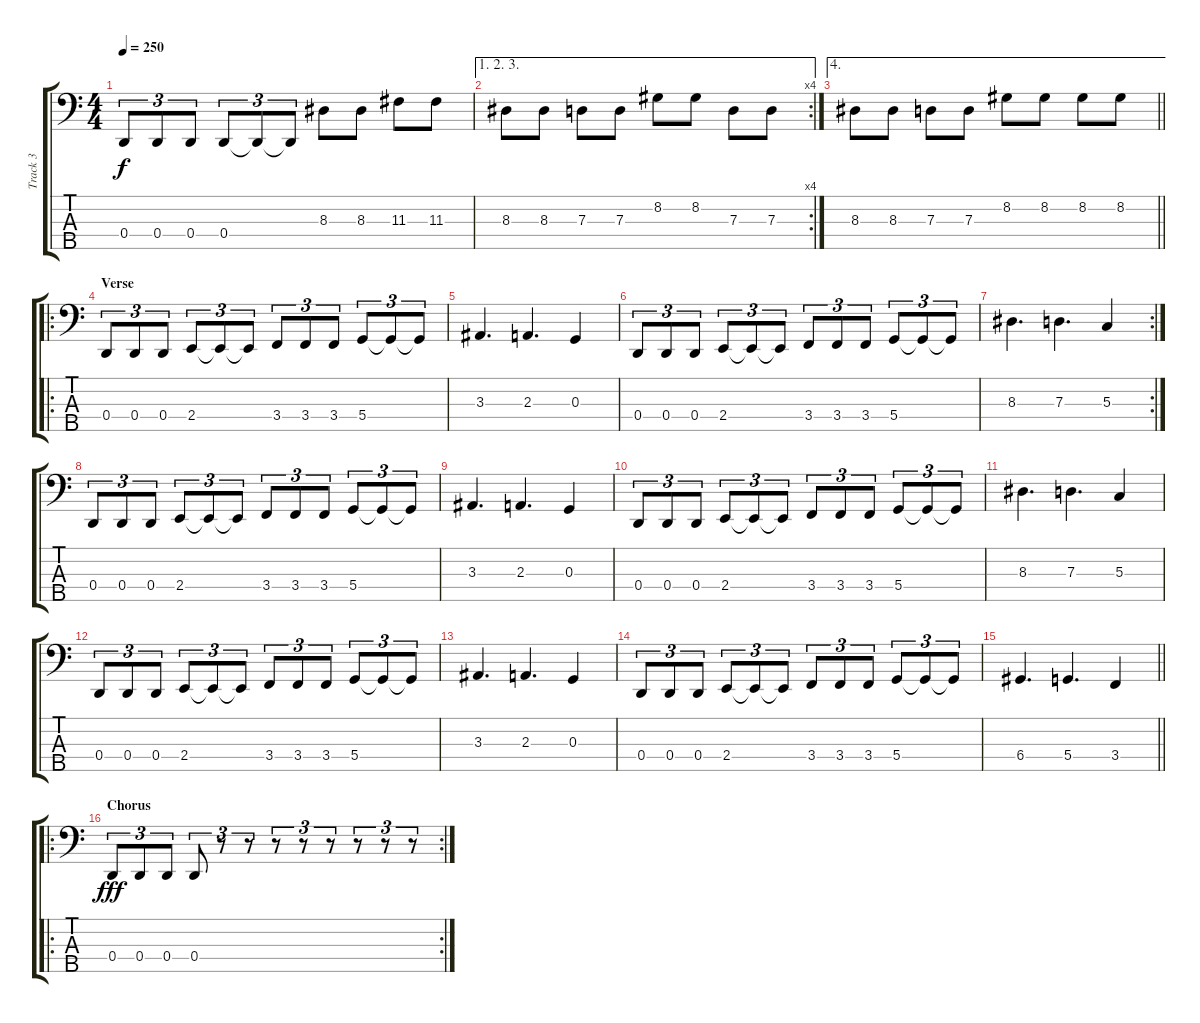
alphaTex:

\track ("Track 3" "Track 3") {instrument electricbasspick}
\staff {score tabs}
\tuning (F2 C2 G1 D1 A0) {hide}
\ts (4 4)
\tempo 250
\clef f4
\ks c
0.4.8{tu (3 2) dy f} 0.4.8{tu (3 2)} 0.4.8{tu (3 2)} 0.4.8{tu (3 2)} 0.4{t}.8{tu (3 2)} 0.4{t}.8{tu (3 2)} 8.3.8 8.3.8 11.3.8 11.3.8 |
\ae (1 2 3)
\rc 4
8.3.8 8.3.8 7.3.8 7.3.8 8.2.8 8.2.8 7.3.8 7.3.8 |
\ae 4
\barLineRight lightlight
8.3.8 8.3.8 7.3.8 7.3.8 8.2.8 8.2.8 8.2.8 8.2.8 |
\ro
\section ("" "Verse")
0.4.8{tu (3 2)} 0.4.8{tu (3 2)} 0.4.8{tu (3 2)} 2.4.8{tu (3 2)} 2.4{t}.8{tu (3 2)} 2.4{t}.8{tu (3 2)} 3.4.8{tu (3 2)} 3.4.8{tu (3 2)} 3.4.8{tu (3 2)} 5.4.8{tu (3 2)} 5.4{t}.8{tu (3 2)} 5.4{t}.8{tu (3 2)} |
3.3.4{d} 2.3.4{d} 0.3.4 |
0.4.8{tu (3 2)} 0.4.8{tu (3 2)} 0.4.8{tu (3 2)} 2.4.8{tu (3 2)} 2.4{t}.8{tu (3 2)} 2.4{t}.8{tu (3 2)} 3.4.8{tu (3 2)} 3.4.8{tu (3 2)} 3.4.8{tu (3 2)} 5.4.8{tu (3 2)} 5.4{t}.8{tu (3 2)} 5.4{t}.8{tu (3 2)} |
\rc 2
8.3.4{d} 7.3.4{d} 5.3.4 |
0.4.8{tu (3 2)} 0.4.8{tu (3 2)} 0.4.8{tu (3 2)} 2.4.8{tu (3 2)} 2.4{t}.8{tu (3 2)} 2.4{t}.8{tu (3 2)} 3.4.8{tu (3 2)} 3.4.8{tu (3 2)} 3.4.8{tu (3 2)} 5.4.8{tu (3 2)} 5.4{t}.8{tu (3 2)} 5.4{t}.8{tu (3 2)} |
3.3.4{d} 2.3.4{d} 0.3.4 |
0.4.8{tu (3 2)} 0.4.8{tu (3 2)} 0.4.8{tu (3 2)} 2.4.8{tu (3 2)} 2.4{t}.8{tu (3 2)} 2.4{t}.8{tu (3 2)} 3.4.8{tu (3 2)} 3.4.8{tu (3 2)} 3.4.8{tu (3 2)} 5.4.8{tu (3 2)} 5.4{t}.8{tu (3 2)} 5.4{t}.8{tu (3 2)} |
8.3.4{d} 7.3.4{d} 5.3.4 |
0.4.8{tu (3 2)} 0.4.8{tu (3 2)} 0.4.8{tu (3 2)} 2.4.8{tu (3 2)} 2.4{t}.8{tu (3 2)} 2.4{t}.8{tu (3 2)} 3.4.8{tu (3 2)} 3.4.8{tu (3 2)} 3.4.8{tu (3 2)} 5.4.8{tu (3 2)} 5.4{t}.8{tu (3 2)} 5.4{t}.8{tu (3 2)} |
3.3.4{d} 2.3.4{d} 0.3.4 |
0.4.8{tu (3 2)} 0.4.8{tu (3 2)} 0.4.8{tu (3 2)} 2.4.8{tu (3 2)} 2.4{t}.8{tu (3 2)} 2.4{t}.8{tu (3 2)} 3.4.8{tu (3 2)} 3.4.8{tu (3 2)} 3.4.8{tu (3 2)} 5.4.8{tu (3 2)} 5.4{t}.8{tu (3 2)} 5.4{t}.8{tu (3 2)} |
\barLineRight lightlight
6.4.4{d} 5.4.4{d} 3.4.4 |
\ro
\rc 2
\section ("" "Chorus")
0.4.8{tu (3 2) dy fff} 0.4.8{tu (3 2)} 0.4.8{tu (3 2)} 0.4.8{tu (3 2)} r.8{tu (3 2)} r.8{tu (3 2)} r.8{tu (3 2)} r.8{tu (3 2)} r.8{tu (3 2)} r.8{tu (3 2)} r.8{tu (3 2)} r.8{tu (3 2)}
